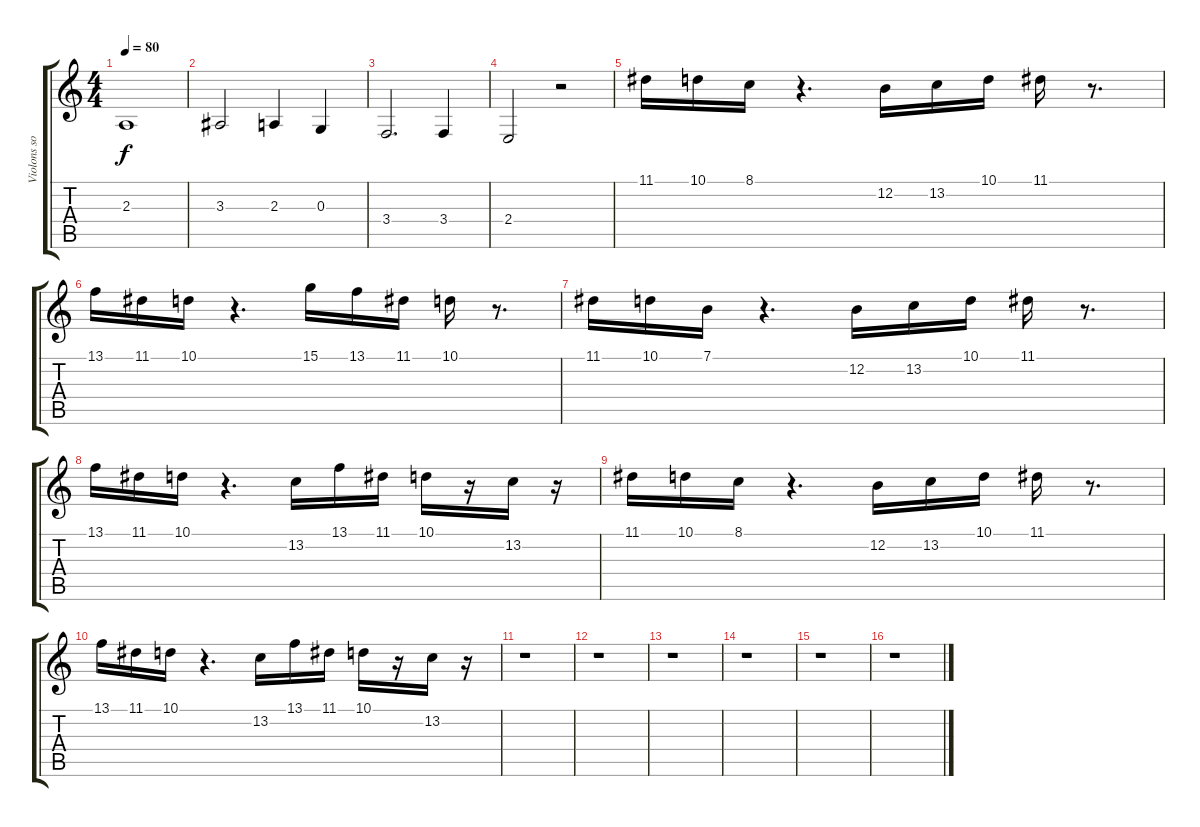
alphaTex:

\track ("Violons sopranos 1" "Violons so") {instrument stringensemble1}
\staff {score tabs}
\tuning (E4 B3 G3 D3 A2 E2) {hide}
\ts (4 4)
\tempo 80
\clef g2
\ks c
2.3.1{dy f} |
3.3.2 2.3.4 0.3.4 |
3.4.2{d} 3.4.4 |
2.4.2 r.2 |
11.1.16 10.1.16{txt ""} 8.1.16 r.4{d} 12.2.16 13.2.16 10.1.16 11.1.16 r.8{d} |
13.1.16 11.1.16 10.1.16 r.4{d} 15.1.16 13.1.16 11.1.16 10.1.16 r.8{d} |
11.1.16 10.1.16 7.1.16 r.4{d} 12.2.16 13.2.16 10.1.16 11.1.16 r.8{d} |
13.1.16 11.1.16 10.1.16 r.4{d} 13.2.16 13.1.16 11.1.16 10.1.16 r.16 13.2.16 r.16 |
11.1.16 10.1.16 8.1.16 r.4{d} 12.2.16 13.2.16 10.1.16 11.1.16 r.8{d} |
13.1.16 11.1.16 10.1.16 r.4{d} 13.2.16 13.1.16 11.1.16 10.1.16 r.16 13.2.16 r.16 |
r.1 |
r.1 |
r.1 |
r.1 |
r.1 |
r.1
